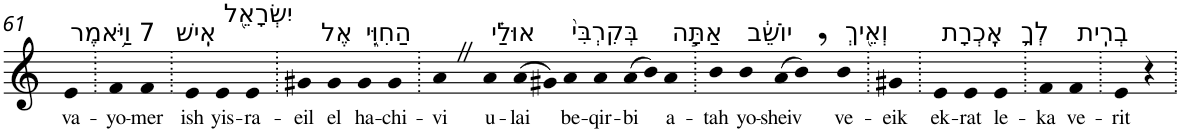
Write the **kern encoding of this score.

**kern	**text
*part1	*part1
*staff1	*staff1
*I"Piano	*
*I'Pno	*
!!LO:PB:g=z
*clefG2	*
*k[]	*
=61	=61
!LO:TX:a:t=7 וַיֹּ֥אמֶר	!
!	!LO:LY:b
4e	va-
=62.	=62.
!	!LO:LY:b
4f	-yo-
!	!LO:LY:b
4f	-mer
=63.	=63.
!LO:TX:a:t=אִֽישׁ	!
!	!LO:LY:b
4e	ish
!LO:TX:a:t=יִשְׂרָאֵ֖ל	!
!	!LO:LY:b
4e	yis-
!	!LO:LY:b
4e	-ra-
=64.	=64.
!	!LO:LY:b
4g#X	-eil
!LO:TX:a:t=אֶל	!
!	!LO:LY:b
4g#	el
!LO:TX:a:t=הַחִוִּ֑י	!
!	!LO:LY:b
4g#	ha-
!	!LO:LY:b
4g#	-chi-
=65.	=65.
!	!LO:LY:b
4aZ	-vi
!LO:TX:a:t=אוּלַ֗י	!
!	!LO:LY:b
4a	u-
!	!LO:LY:b
(>8a	-lai
8g#X)	.
!LO:TX:a:t=בְּקִרְבִּי֙	!
!	!LO:LY:b
4a	be-
!	!LO:LY:b
4a	-qir-
!	!LO:LY:b
(>8a	-bi
8b)	.
!LO:TX:a:t=אַתָּ֣ה	!
!	!LO:LY:b
4a	a-
=66.	=66.
!	!LO:LY:b
4b	-tah
!LO:TX:a:t=יוֹשֵׁ֔ב	!
!	!LO:LY:b
4b	yo-
!	!LO:LY:b
(>8a	-sheiv
8b,)	.
!LO:TX:a:t=וְאֵ֖יךְ	!
!	!LO:LY:b
4b	ve-
=67.	=67.
!	!LO:LY:b
4g#X	-eik
=68.	=68.
!LO:TX:a:t=אֶֽכְרָת	!
!	!LO:LY:b
4e	ek-
!	!LO:LY:b
4e	-rat
!LO:TX:a:t=לְךָ֥	!
!	!LO:LY:b
4e	le-
=69.	=69.
!	!LO:LY:b
4f	-ka
!LO:TX:a:t=בְרִֽית	!
!	!LO:LY:b
4f	ve-
=70.	=70.
!	!LO:LY:b
4e	-rit
4r	.
=.	=.
*-	*-
